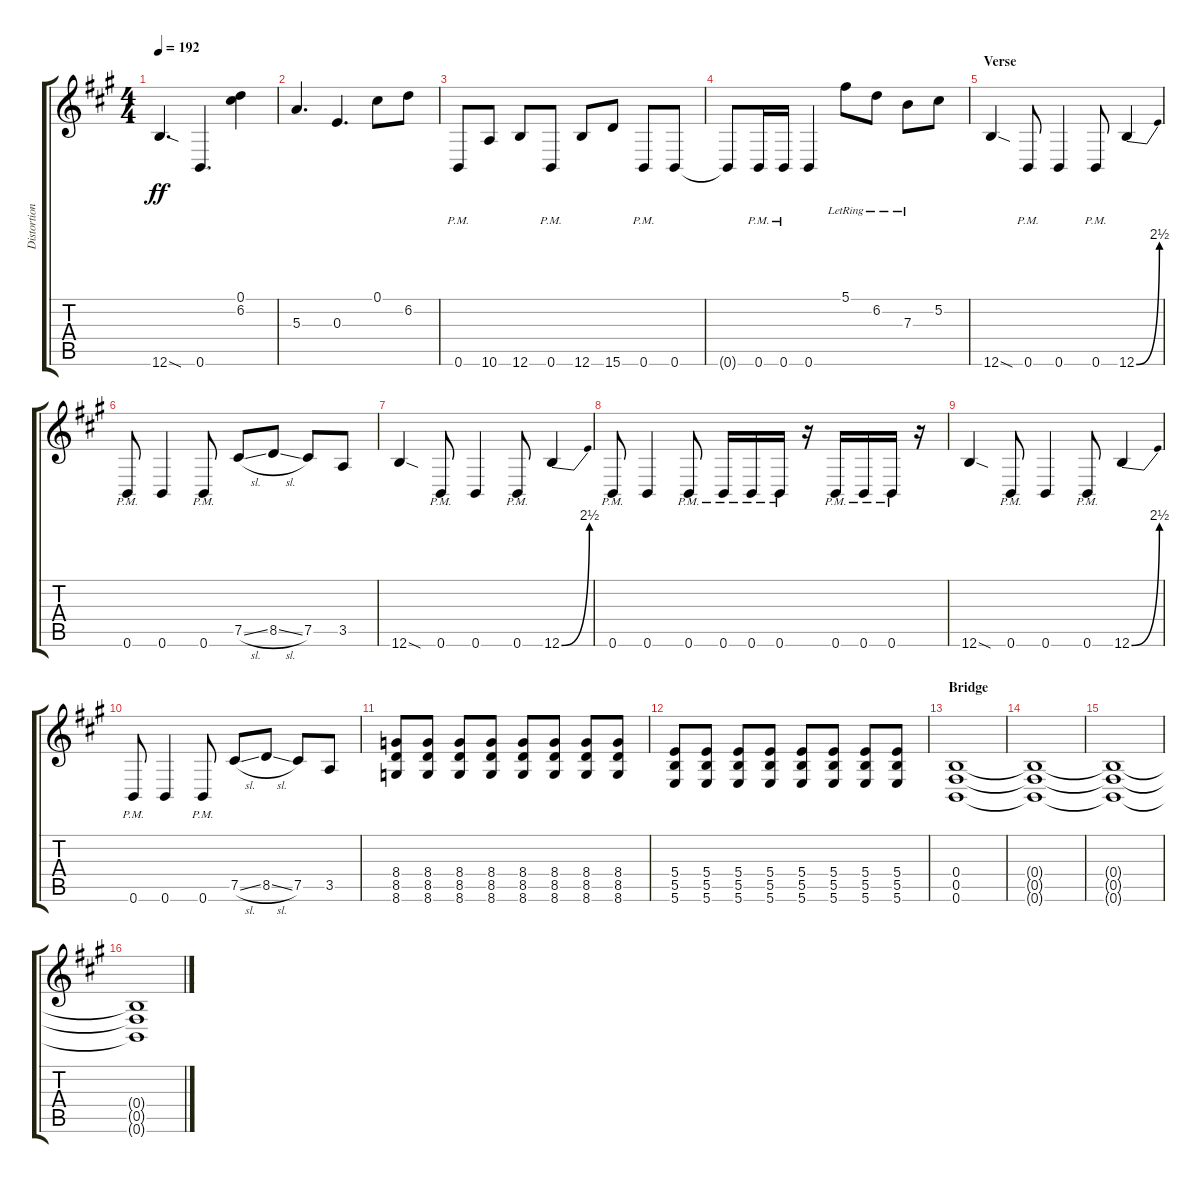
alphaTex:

\track ("Distortion Guitar 2" "Distortion") {instrument distortionguitar}
\staff {score tabs}
\tuning (Db4 Ab3 E3 B2 Gb2 B1) {hide}
\ts (4 4)
\tempo 192
\clef g2
\ks a
12.6{sod}.4{d dy ff} 0.6.4{d} (0.1 6.2).4 |
5.3.4{d} 0.3.4{d} 0.1.8 6.2.8 |
0.6{pm}.8 10.6.8 12.6.8 0.6{pm}.8 12.6.8 15.6.8 0.6{pm}.8 0.6.8 |
0.6{t}.8 0.6{pm}.16 0.6{pm}.16 0.6.4 5.1{lr}.8 6.2{lr}.8 7.3{lr}.8 5.2.8 |
\section ("" "Verse")
12.6{sod}.4 0.6{pm}.8 0.6.4 0.6{pm}.8 12.6{be (bend 0 0 60 10)}.4 |
0.6{pm}.8 0.6.4 0.6{pm}.8 7.5{sl}.8 8.5{sl}.8 7.5.8 3.5.8 |
12.6{sod}.4 0.6{pm}.8 0.6.4 0.6{pm}.8 12.6{be (bend 0 0 60 10)}.4 |
0.6{pm}.8 0.6.4 0.6{pm}.8 0.6{pm}.16 0.6{pm}.16 0.6{pm}.16 r.16 0.6{pm}.16 0.6{pm}.16 0.6{pm}.16 r.16 |
12.6{sod}.4 0.6{pm}.8 0.6.4 0.6{pm}.8 12.6{be (bend 0 0 60 10)}.4 |
0.6{pm}.8 0.6.4 0.6{pm}.8 7.5{sl}.8 8.5{sl}.8 7.5.8 3.5.8 |
(8.4 8.5 8.6).8 (8.4 8.5 8.6).8 (8.4 8.5 8.6).8 (8.4 8.5 8.6).8 (8.4 8.5 8.6).8 (8.4 8.5 8.6).8 (8.4 8.5 8.6).8 (8.4 8.5 8.6).8 |
(5.4 5.5 5.6).8 (5.4 5.5 5.6).8 (5.4 5.5 5.6).8 (5.4 5.5 5.6).8 (5.4 5.5 5.6).8 (5.4 5.5 5.6).8 (5.4 5.5 5.6).8 (5.4 5.5 5.6).8 |
\section ("" "Bridge")
(0.4 0.5 0.6).1 |
(0.4{t} 0.5{t} 0.6{t}).1 |
(0.4{t} 0.5{t} 0.6{t}).1 |
(0.4{t} 0.5{t} 0.6{t}).1
